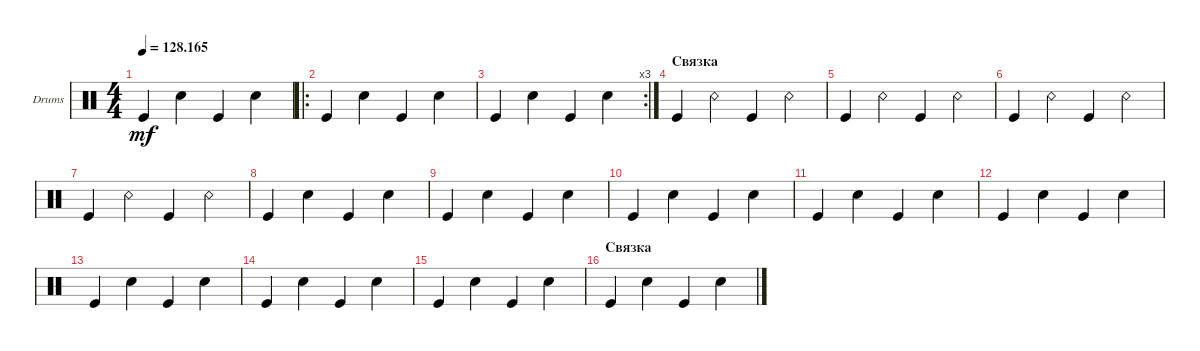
\defaultSystemsLayout 4
\bracketExtendMode groupsimilarinstruments
\firstSystemTrackNameOrientation horizontal
\otherSystemsTrackNameOrientation horizontal
\track ("Drumkit" "Drums") {instrument percussion}
\staff {score}
\articulation defaults
\ts (4 4)
\tempo
128.165
\accidentals auto
\clef neutral
\ottava regular
\simile none
\ks c "Kick (hit)".4{dy mf} "Snare (hit) 2".4 "Kick (hit)".4 "Snare (hit) 2".4
|
\ro "Kick (hit)".4 "Snare (hit) 2".4 "Kick (hit)".4 "Snare (hit) 2".4
|
\rc 3 "Kick (hit)".4 "Snare (hit) 2".4 "Kick (hit)".4 "Snare (hit) 2".4
|
\section ("" "Связка")
"Kick (hit)".4 "Snare (rim shot)".4 "Kick (hit)".4 "Snare (rim shot)".4 |
"Kick (hit)".4 "Snare (rim shot)".4 "Kick (hit)".4 "Snare (rim shot)".4 |
"Kick (hit)".4 "Snare (rim shot)".4 "Kick (hit)".4 "Snare (rim shot)".4 |
"Kick (hit)".4 "Snare (rim shot)".4 "Kick (hit)".4 "Snare (rim shot)".4 |
"Kick (hit)".4 "Snare (hit) 2".4 "Kick (hit)".4 "Snare (hit) 2".4 |
"Kick (hit)".4 "Snare (hit) 2".4 "Kick (hit)".4 "Snare (hit) 2".4 |
"Kick (hit)".4 "Snare (hit) 2".4 "Kick (hit)".4 "Snare (hit) 2".4 |
"Kick (hit)".4 "Snare (hit) 2".4 "Kick (hit)".4 "Snare (hit) 2".4 |
"Kick (hit)".4 "Snare (hit) 2".4 "Kick (hit)".4 "Snare (hit) 2".4 |
"Kick (hit)".4 "Snare (hit) 2".4 "Kick (hit)".4 "Snare (hit) 2".4 |
"Kick (hit)".4 "Snare (hit) 2".4 "Kick (hit)".4 "Snare (hit) 2".4 |
"Kick (hit)".4 "Snare (hit) 2".4 "Kick (hit)".4 "Snare (hit) 2".4 |
\section ("" "Связка")
"Kick (hit)".4 "Snare (hit) 2".4 "Kick (hit)".4 "Snare (hit) 2".4
